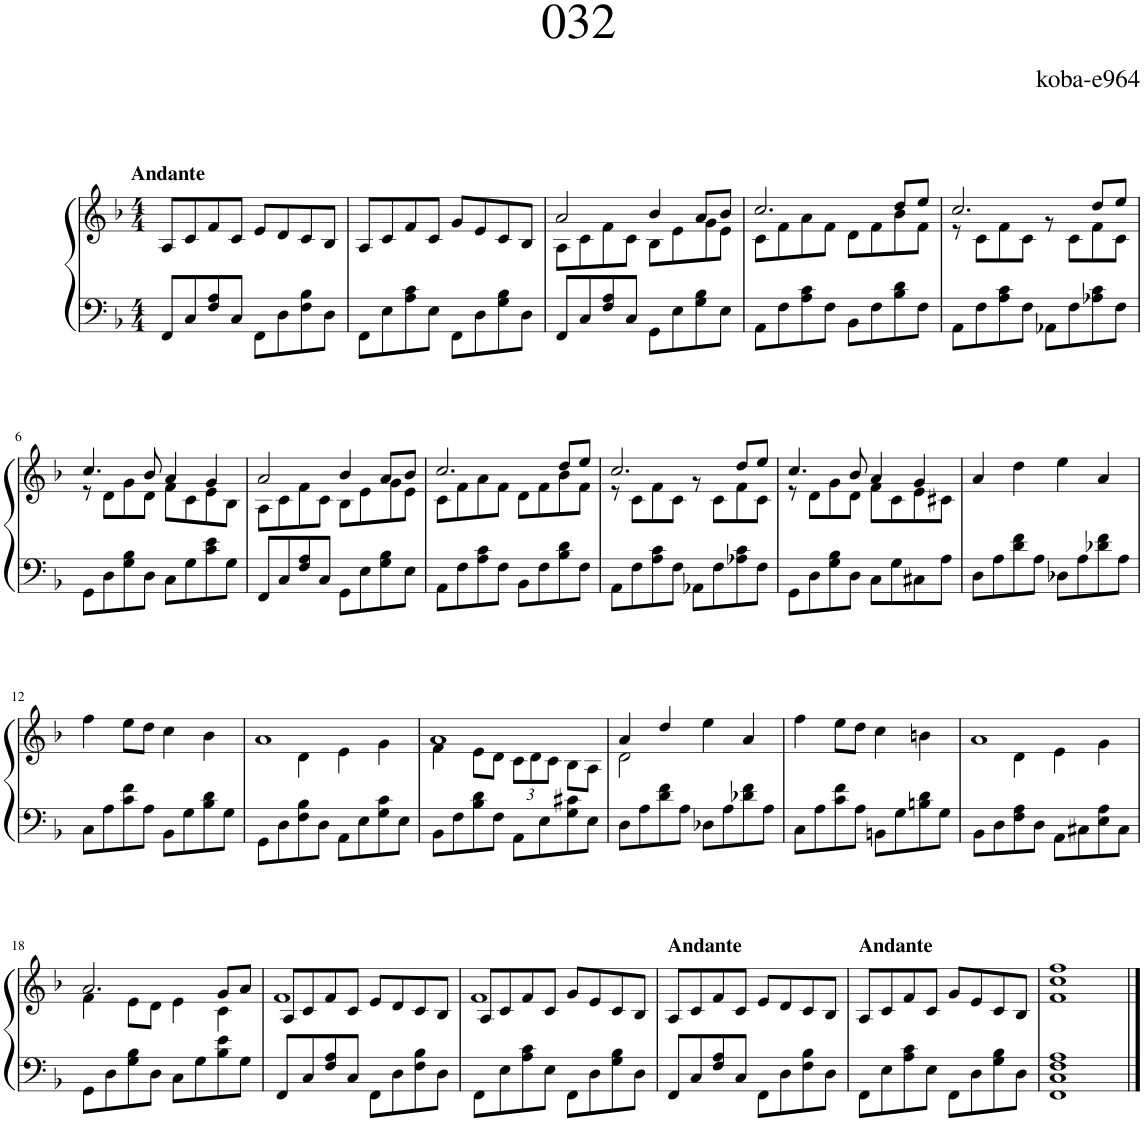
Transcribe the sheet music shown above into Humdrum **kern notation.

**kern	**kern
*part1	*part1
*staff2	*staff1
*I"Piano	*
*I'Pno	*
*clefF4	*clefG2
*k[b-]	*k[b-]
*M4/4	*M4/4
=1	=1
!	!LO:TX:a:B:t=Andante
8FF/L	8A/L
8C/	8c/
8F/ 8A/	8f/
8C/J	8c/J
8FF\L	8e/L
8D\	8d/
8F\ 8B-\	8c/
8D\J	8B-/J
=2	=2
8FF\L	8A/L
8E\	8c/
8A\ 8c\	8f/
8E\J	8c/J
8FF\L	8g/L
8D\	8e/
8G\ 8B-\	8c/
8D\J	8B-/J
=3	=3
*	*^
8FF/L	2a/	8A\L
8C/	.	8c\
8F/ 8A/	.	8f\
8C/J	.	8c\J
8GG\L	4b-/	8B-\L
8E\	.	8e\
8G\ 8B-\	8a/L	8g\
8E\J	8b-/J	8e\J
=4	=4	=4
8AA\L	2.cc/	8c\L
8F\	.	8f\
8A\ 8c\	.	8a\
8F\J	.	8f\J
8BB-\L	.	8d\L
8F\	.	8f\
8B-\ 8d\	8dd/L	8b-\
8F\J	8ee/J	8f\J
=5	=5	=5
8AA\L	2.cc/	8r
8F\	.	8c\L
8A\ 8c\	.	8f\
8F\J	.	8c\J
8AA-X\L	.	8r
8F\	.	8c\L
8A-X\ 8c\	8dd/L	8f\
8F\J	8ee/J	8c\J
!!LO:LB:g=z	!!
=6	=6	=6
8GG\L	4.cc/	8r
8D\	.	8d\L
8G\ 8B-\	.	8g\
8D\J	8b-/	8d\J
8C\L	4a/	8f\L
8G\	.	8c\
8c\ 8e\	4g/	8e\
8G\J	.	8B-\J
=7	=7	=7
8FF/L	2a/	8A\L
8C/	.	8c\
8F/ 8A/	.	8f\
8C/J	.	8c\J
8GG\L	4b-/	8B-\L
8E\	.	8e\
8G\ 8B-\	8a/L	8g\
8E\J	8b-/J	8e\J
=8	=8	=8
8AA\L	2.cc/	8c\L
8F\	.	8f\
8A\ 8c\	.	8a\
8F\J	.	8f\J
8BB-\L	.	8d\L
8F\	.	8f\
8B-\ 8d\	8dd/L	8b-\
8F\J	8ee/J	8f\J
=9	=9	=9
8AA\L	2.cc/	8r
8F\	.	8c\L
8A\ 8c\	.	8f\
8F\J	.	8c\J
8AA-X\L	.	8r
8F\	.	8c\L
8A-X\ 8c\	8dd/L	8f\
8F\J	8ee/J	8c\J
=10	=10	=10
8GG\L	4.cc/	8r
8D\	.	8d\L
8G\ 8B-\	.	8g\
8D\J	8b-/	8d\J
8C\L	4a/	8f\L
8G\	.	8c\
8C#X\	4g/	8e\
8A\J	.	8c#X\J
*	*v	*v
=11	=11
8D\L	4a/
8A\	.
8d\ 8f\	4dd\
8A\J	.
8D-X\L	4ee\
8A\	.
8d-X\ 8f\	4a/
8A\J	.
!!LO:LB:g=z
=12	=12
8C\L	4ff\
8A\	.
8c\ 8f\	8ee\L
8A\J	8dd\J
8BB-\L	4cc\
8G\	.
8B-\ 8d\	4b-\
8G\J	.
=13	=13
*	*^
8GG\L	1a	4ryy
8D\	.	.
8F\ 8B-\	.	4d\
8D\J	.	.
8AA\L	.	4e\
8E\	.	.
8G\ 8c\	.	4g\
8E\J	.	.
=14	=14	=14
8BB-\L	1a	4f\
8F\	.	.
8B-\ 8d\	.	8e\L
8F\J	.	8d\J
*	*	*Xbrackettup
8AA\L	.	12c\L
.	.	12d\
8E\	.	.
.	.	12c\J
8G\ 8c#X\	.	8B-\L
8E\J	.	8A\J
=15	=15	=15
8D\L	4a/	2d\
8A\	.	.
8d\ 8f\	4dd/	.
8A\J	.	.
8D-X\L	4ee\	2ryy
8A\	.	.
8d-X\ 8f\	4a/	.
8A\J	.	.
*	*v	*v
=16	=16
8C\L	4ff\
8A\	.
8c\ 8f\	8ee\L
8A\J	8dd\J
8BBn\L	4cc\
8G\	.
8Bn\ 8d\	4bn\
8G\J	.
=17	=17
*	*^
8BB-\L	1a	4ryy
8D\	.	.
8F\ 8A\	.	4d\
8D\J	.	.
8AA\L	.	4e\
8C#X\	.	.
8E\ 8A\	.	4g\
8C#\J	.	.
!!LO:LB:g=z	!!
=18	=18	=18
8GG\L	2.a/	4f\
8D\	.	.
8G\ 8B-\	.	8e\L
8D\J	.	8d\J
8C\L	.	4e\
8G\	.	.
8B-\ 8e\	8g/L	4c\
8G\J	8a/J	.
=19	=19	=19
8FF/L	8A/L	1f
8C/	8c/	.
8F/ 8A/	8f/	.
8C/J	8c/J	.
8FF\L	8e/L	.
8D\	8d/	.
8F\ 8B-\	8c/	.
8D\J	8B-/J	.
=20	=20	=20
8FF\L	8A/L	1f
8E\	8c/	.
8A\ 8c\	8f/	.
8E\J	8c/J	.
8FF\L	8g/L	.
8D\	8e/	.
8G\ 8B-\	8c/	.
8D\J	8B-/J	.
*	*v	*v
=21	=21
!	!LO:TX:a:B:t=Andante
8FF/L	8A/L
8C/	8c/
8F/ 8A/	8f/
8C/J	8c/J
8FF\L	8e/L
8D\	8d/
8F\ 8B-\	8c/
8D\J	8B-/J
=22	=22
!	!LO:TX:a:B:t=Andante
8FF\L	8A/L
8E\	8c/
8A\ 8c\	8f/
8E\J	8c/J
8FF\L	8g/L
8D\	8e/
8G\ 8B-\	8c/
8D\J	8B-/J
=23	=23
1FF 1C 1F 1A	1f 1cc 1ff
==	==
*-	*-
